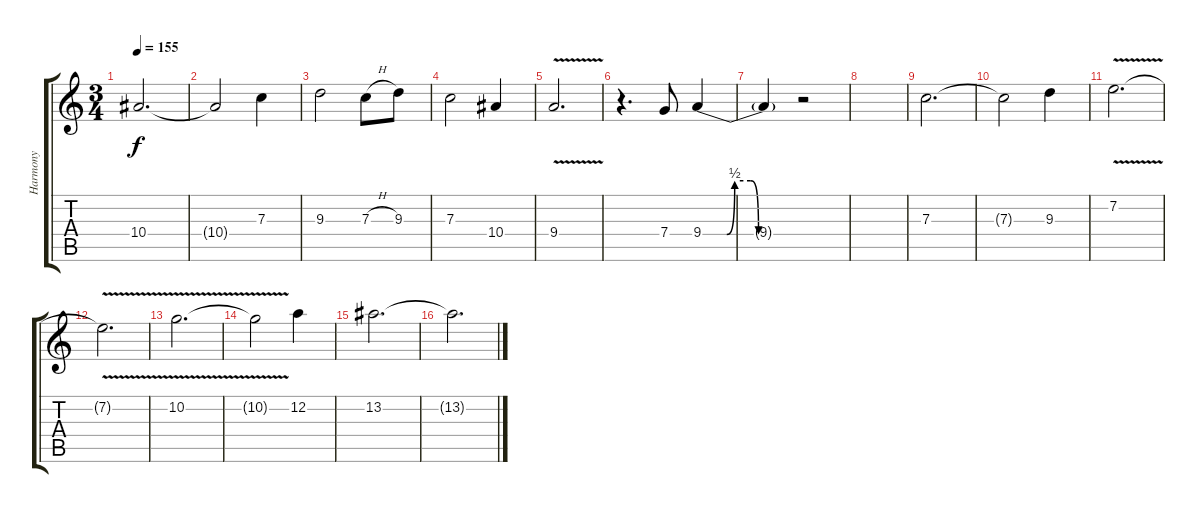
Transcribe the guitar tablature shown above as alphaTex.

\track ("Harmony" "Harmony") {instrument distortionguitar}
\staff {score tabs}
\tuning (D4 A3 F3 C3 G2 D2) {hide}
\ts (3 4)
\tempo 155
\clef g2
\ks c
10.4.2{d dy f} |
10.4{t}.2 7.3.4 |
9.3.2 7.3{h}.8 9.3.8 |
7.3.2 10.4.4 |
9.4{v}.2{d volume 13} |
r.4{d} 7.4.8 9.4{be (custom 0 0 15 0 20 2 30 2 35 0 60 0)}.4 |
9.4{t}.4 r.2 |
|
7.3.2{d volume 12} |
7.3{t}.2 9.3.4 |
7.2{v}.2{d} |
7.2{t}.2{d} |
10.2{v}.2{d volume 14} |
10.2{t}.2 12.2.4 |
13.2.2{d} |
13.2{t}.2{d}
